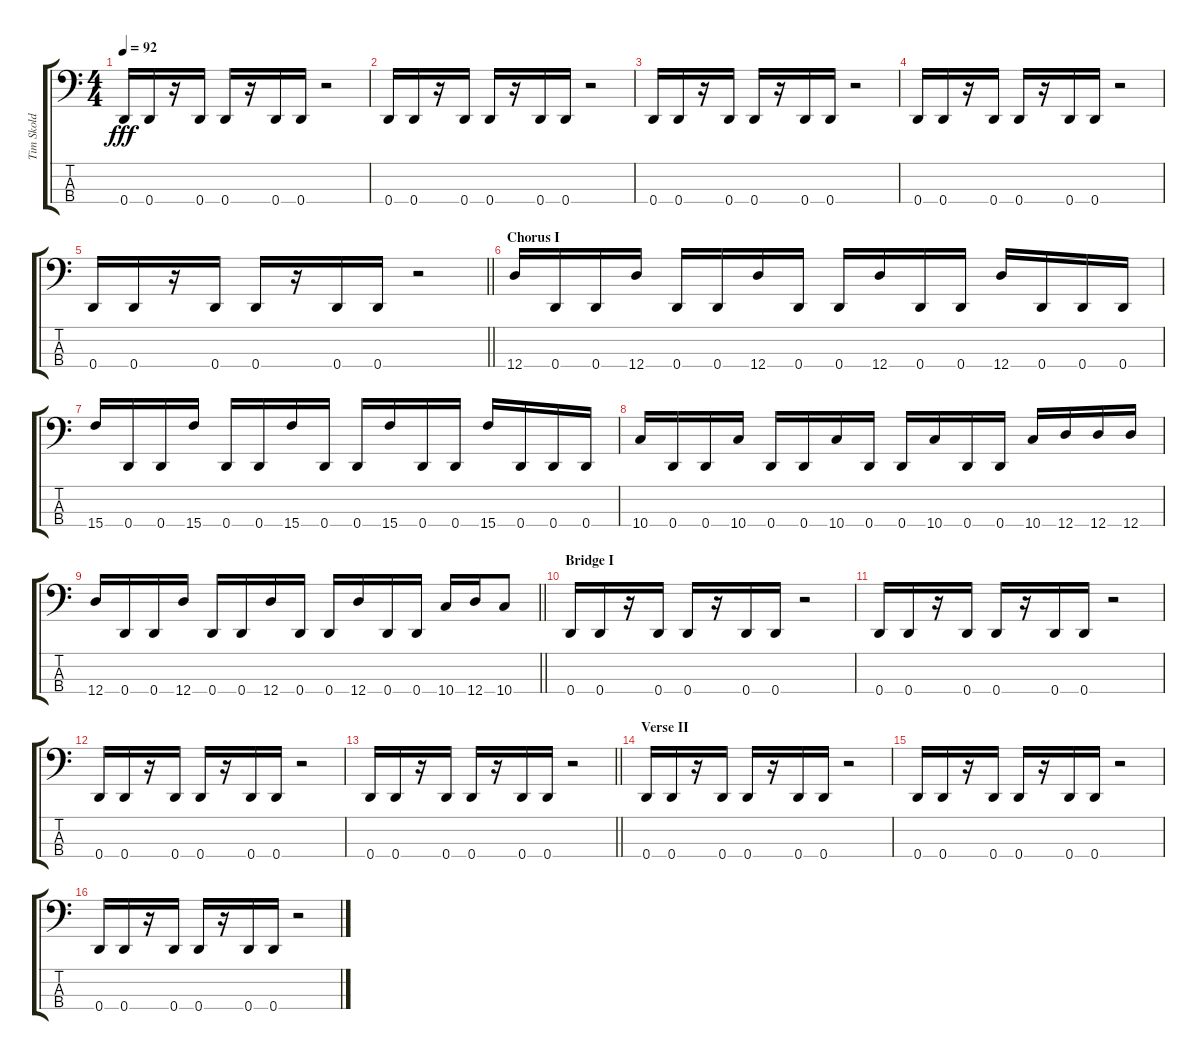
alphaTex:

\track ("Tim Skold" "Tim Skold") {instrument electricbassfinger}
\staff {score tabs}
\tuning (G2 D2 A1 D1) {hide}
\ts (4 4)
\tempo 92
\clef f4
\ks c
0.4.16{dy fff} 0.4.16 r.16 0.4.16 0.4.16 r.16 0.4.16 0.4.16 r.2 |
0.4.16 0.4.16 r.16 0.4.16 0.4.16 r.16 0.4.16 0.4.16 r.2 |
0.4.16 0.4.16 r.16 0.4.16 0.4.16 r.16 0.4.16 0.4.16 r.2 |
0.4.16 0.4.16 r.16 0.4.16 0.4.16 r.16 0.4.16 0.4.16 r.2 |
\barLineRight lightlight
0.4.16 0.4.16 r.16 0.4.16 0.4.16 r.16 0.4.16 0.4.16 r.2 |
\section ("" "Chorus I")
12.4.16 0.4.16 0.4.16 12.4.16 0.4.16 0.4.16 12.4.16 0.4.16 0.4.16 12.4.16 0.4.16 0.4.16 12.4.16 0.4.16 0.4.16 0.4.16 |
15.4.16 0.4.16 0.4.16 15.4.16 0.4.16 0.4.16 15.4.16 0.4.16 0.4.16 15.4.16 0.4.16 0.4.16 15.4.16 0.4.16 0.4.16 0.4.16 |
10.4.16 0.4.16 0.4.16 10.4.16 0.4.16 0.4.16 10.4.16 0.4.16 0.4.16 10.4.16 0.4.16 0.4.16 10.4.16 12.4.16 12.4.16 12.4.16 |
\barLineRight lightlight
12.4.16 0.4.16 0.4.16 12.4.16 0.4.16 0.4.16 12.4.16 0.4.16 0.4.16 12.4.16 0.4.16 0.4.16 10.4.16 12.4.16 10.4.8 |
\section ("" "Bridge I")
0.4.16 0.4.16 r.16 0.4.16 0.4.16 r.16 0.4.16 0.4.16 r.2 |
0.4.16 0.4.16 r.16 0.4.16 0.4.16 r.16 0.4.16 0.4.16 r.2 |
0.4.16 0.4.16 r.16 0.4.16 0.4.16 r.16 0.4.16 0.4.16 r.2 |
\barLineRight lightlight
0.4.16 0.4.16 r.16 0.4.16 0.4.16 r.16 0.4.16 0.4.16 r.2 |
\section ("" "Verse II")
0.4.16 0.4.16 r.16 0.4.16 0.4.16 r.16 0.4.16 0.4.16 r.2 |
0.4.16 0.4.16 r.16 0.4.16 0.4.16 r.16 0.4.16 0.4.16 r.2 |
0.4.16 0.4.16 r.16 0.4.16 0.4.16 r.16 0.4.16 0.4.16 r.2
